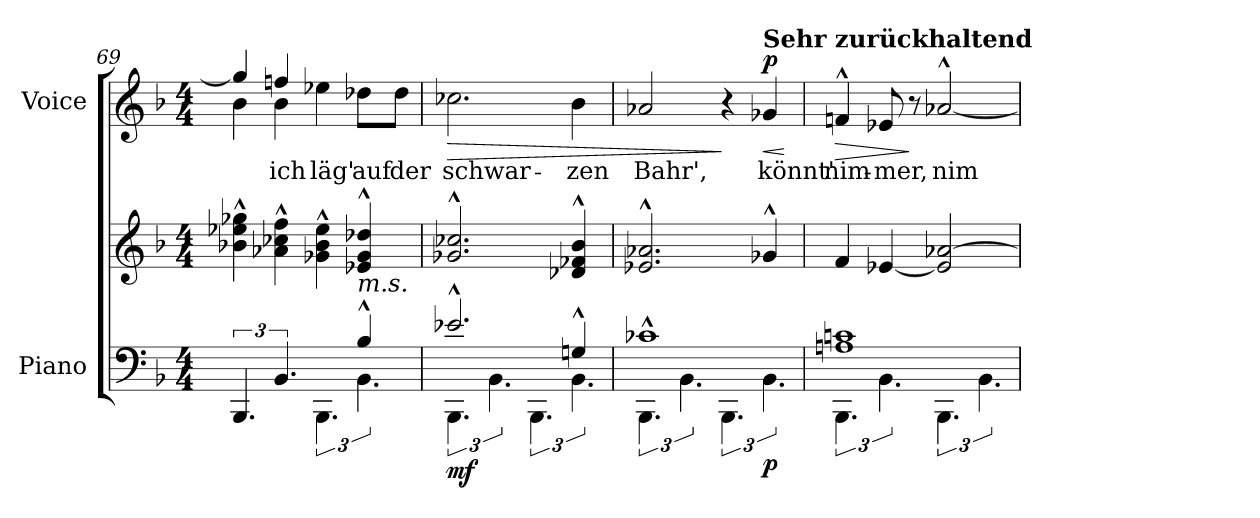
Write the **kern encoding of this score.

**kern	**kern	**dynam	**kern	**text	**dynam
*part2	*part2	*part2	*part1	*part1	*part1
*staff3	*staff2	*staff2/3	*staff1	*staff1	*staff1
*I"Piano	*	*	*I"Voice	*	*
*I'Pno	*	*	*	*	*
*clefF4	*clefG2	*	*clefG2	*	*
*k[b-]	*k[b-]	*	*k[b-]	*	*
*M4/4	*M4/4	*	*M4/4	*	*
=69	=69	=69	=69	=69	=69
*^	*	*	*^	*	*
6.BBB-/	2ryy	4b-X\^^ 4ee-X\^^ 4gg-X\^^	.	4gg-/]	4b-\	.	.
6.BB-/	.	4a-X\^^ 4cc-X\^^ 4ff\^^	.	4ffn/	4b-\	ich	.
!LO:N:vis=2	!	!	!	!	!	!	!
4ryy	6.BBB-\	4g-X\^^ 4b-\^^ 4ee-\^^	.	4ee-X\	2ryy	läg'	.
!LO:TX:i:t=m.s.	!	!	!	!	!	!	!
4B-^^/	6.BB-\	4e-X/^^ 4g-/^^ 4dd-X/^^	.	8dd-X\L	.	auf	.
.	.	.	.	8dd-\J	.	der	.
*	*	*	*	*v	*v	*	*
=70	=70	=70	=70	=70	=70	=70
!	!	!	!LO:DY:b=2	!	!	!LO:HP:b
2.e-X^^/	6.BBB-\	2.g-X/^^ 2.cc-X/^^	mf	2.cc-X\	schwar-	>
.	6.BB-\	.	.	.	.	.
.	6.BBB-\	.	.	.	.	.
4Gn^^/	6.BB-\	4d-X/^^ 4f-X/^^ 4b-/^^	.	4b-\	-zen	.
=71	=71	=71	=71	=71	=71	=71
1c-X^^	6.BBB-\	2.e-X/^^ 2.a-X/^^	.	2a-X/	Bahr',	.
.	6.BB-\	.	.	.	.	.
.	6.BBB-\	.	.	4r	.	]
!	!	!	!	!LO:TX:a:B:t=Sehr zurückhaltend	!	!
!	!	!	!LO:DY:b=2	!	!	!LO:HP:b
!	!	!	!	!	!	!LO:DY:n=1:a
.	6.BB-\	4g-X^^/	p	4g-X/	könnt'	< p
*v	*v	*	*	*	*	*
.	.	.	.	.	[
=72	=72	=72	=72	=72	=72
*^	*	*	*	*	*
!	!	!	!	!	!	!LO:HP:b
1An 1cn	6.BBB-\	4f/	.	4fn^^/	nim-	>
.	6.BB-\	[4e-X/	.	8e-X/	-mer,	.
.	.	.	.	8r	.	]
.	6.BBB-\	2e-/] [2a-X/	.	[2a-X^^/	nim-	.
.	6.BB-\	.	.	.	.	.
*v	*v	*	*	*	*	*
=	=	=	=	=	=
*-	*-	*-	*-	*-	*-
